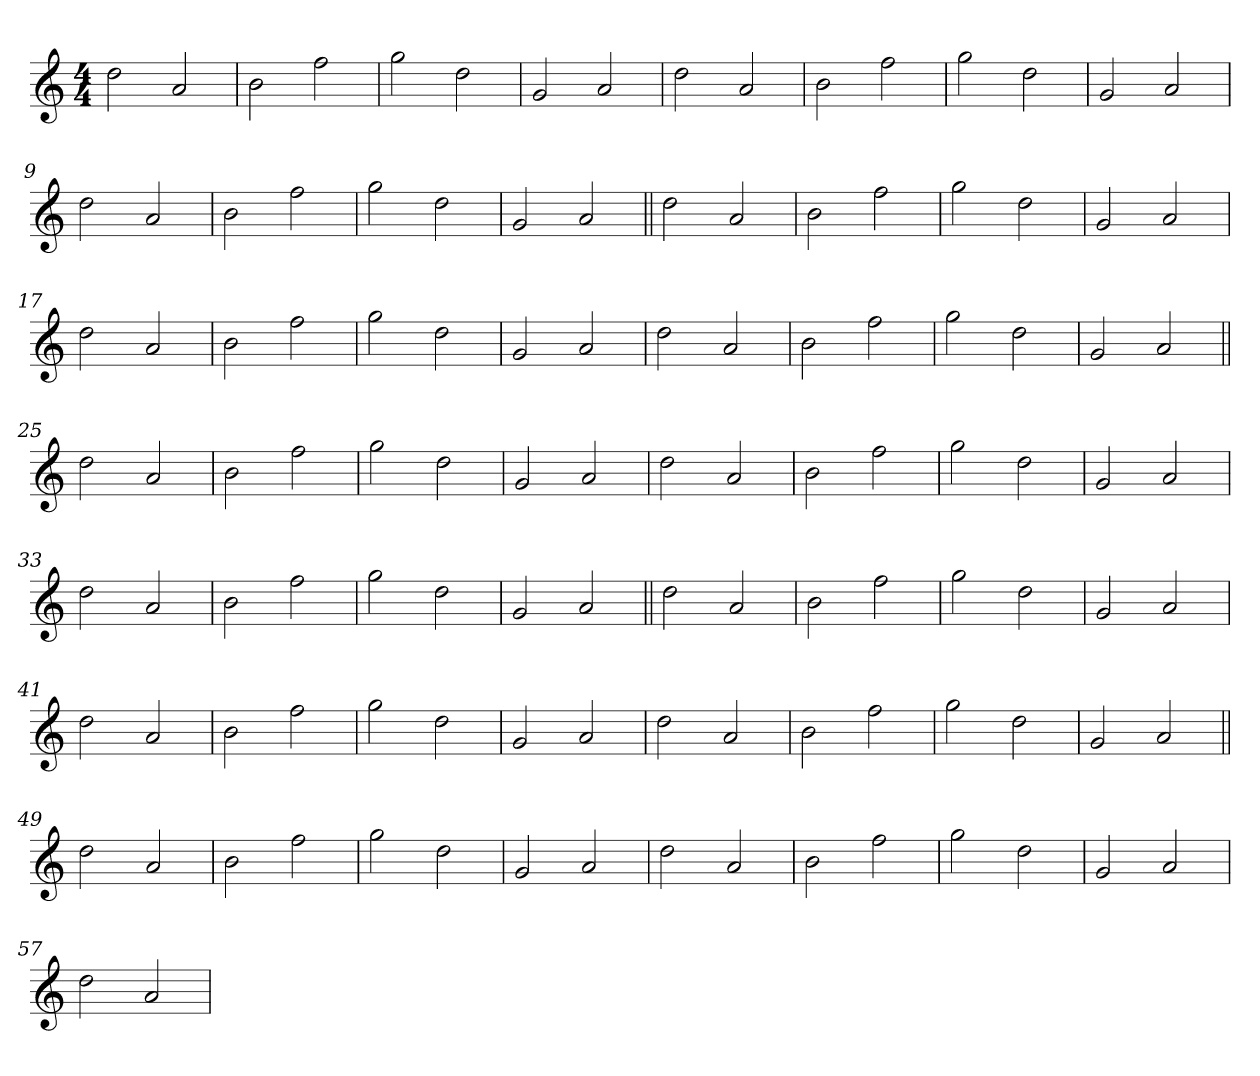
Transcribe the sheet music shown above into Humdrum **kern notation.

**kern
*part1
*staff1
*clefG2
*k[]
*M4/4
*MM40
=1
2dd\
2a/
=2
2b\
2ff\
=3
2gg\
2dd\
=4
2g/
2a/
=5
2dd\
2a/
=6
2b\
2ff\
=7
2gg\
2dd\
=8
2g/
2a/
=9
2dd\
2a/
=10
2b\
2ff\
=11
2gg\
2dd\
=12
2g/
2a/
=13||
2dd\
2a/
!!LO:LB:g=z
=14
2b\
2ff\
=15
2gg\
2dd\
=16
2g/
2a/
=17
2dd\
2a/
=18
2b\
2ff\
=19
2gg\
2dd\
=20
2g/
2a/
=21
2dd\
2a/
=22
2b\
2ff\
=23
2gg\
2dd\
=24
2g/
2a/
=25||
2dd\
2a/
=26
2b\
2ff\
=27
2gg\
2dd\
=28
2g/
2a/
=29
2dd\
2a/
=30
2b\
2ff\
!!LO:LB:g=z
=31
2gg\
2dd\
=32
2g/
2a/
=33
2dd\
2a/
=34
2b\
2ff\
=35
2gg\
2dd\
=36
2g/
2a/
=37||
2dd\
2a/
!!LO:LB:g=z
=38
2b\
2ff\
=39
2gg\
2dd\
=40
2g/
2a/
=41
2dd\
2a/
=42
2b\
2ff\
=43
2gg\
2dd\
=44
2g/
2a/
=45
2dd\
2a/
=46
2b\
2ff\
=47
2gg\
2dd\
=48
2g/
2a/
=49||
2dd\
2a/
=50
2b\
2ff\
=51
2gg\
2dd\
=52
2g/
2a/
=53
2dd\
2a/
=54
2b\
2ff\
!!LO:LB:g=z
=55
2gg\
2dd\
=56
2g/
2a/
=57
2dd\
2a/
=
*-
